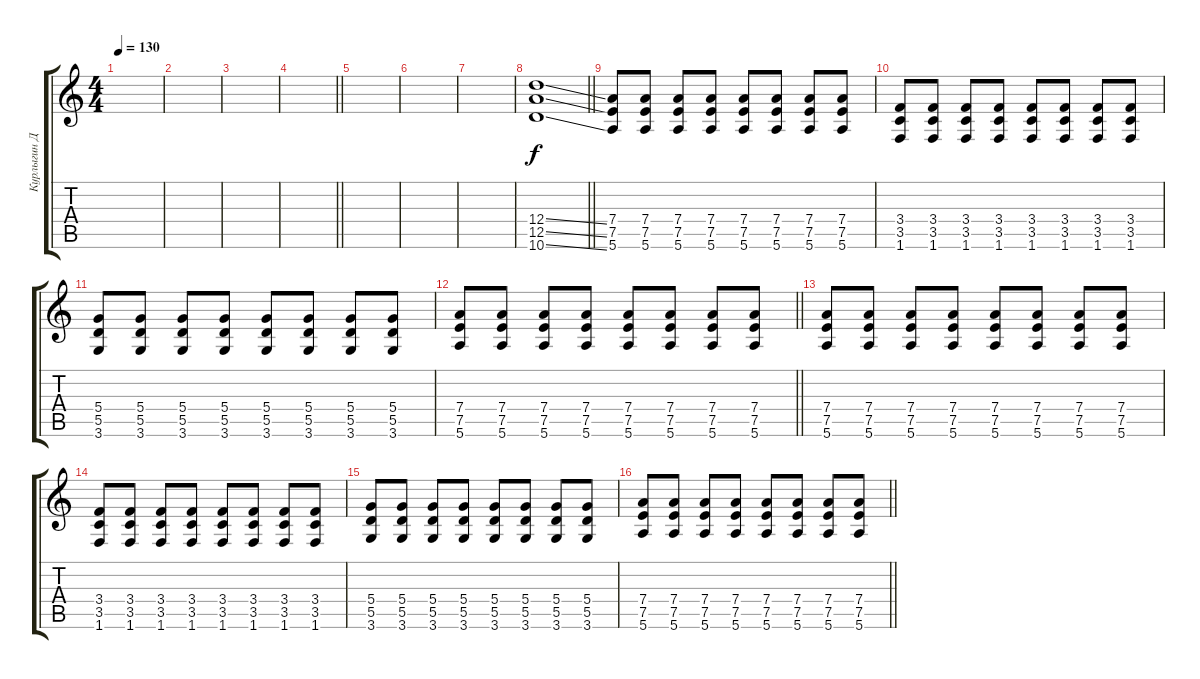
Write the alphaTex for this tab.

\track ("Курлыгин Дмитрий" "Курлыгин Д") {instrument distortionguitar}
\staff {score tabs}
\tuning (E4 B3 G3 D3 A2 E2) {hide}
\ts (4 4)
\tempo 130
\clef g2
\ks c
|
|
|
\barLineRight lightlight
|
|
|
|
\barLineRight lightlight
(12.4{ss} 12.5{ss} 10.6{ss}).1 |
(7.4 7.5 5.6).8 (7.4 7.5 5.6).8 (7.4 7.5 5.6).8 (7.4 7.5 5.6).8 (7.4 7.5 5.6).8 (7.4 7.5 5.6).8 (7.4 7.5 5.6).8 (7.4 7.5 5.6).8 |
(3.4 3.5 1.6).8 (3.4 3.5 1.6).8 (3.4 3.5 1.6).8 (3.4 3.5 1.6).8 (3.4 3.5 1.6).8 (3.4 3.5 1.6).8 (3.4 3.5 1.6).8 (3.4 3.5 1.6).8 |
(5.4 5.5 3.6).8 (5.4 5.5 3.6).8 (5.4 5.5 3.6).8 (5.4 5.5 3.6).8 (5.4 5.5 3.6).8 (5.4 5.5 3.6).8 (5.4 5.5 3.6).8 (5.4 5.5 3.6).8 |
\barLineRight lightlight
(7.4 7.5 5.6).8 (7.4 7.5 5.6).8 (7.4 7.5 5.6).8 (7.4 7.5 5.6).8 (7.4 7.5 5.6).8 (7.4 7.5 5.6).8 (7.4 7.5 5.6).8 (7.4 7.5 5.6).8 |
(7.4 7.5 5.6).8 (7.4 7.5 5.6).8 (7.4 7.5 5.6).8 (7.4 7.5 5.6).8 (7.4 7.5 5.6).8 (7.4 7.5 5.6).8 (7.4 7.5 5.6).8 (7.4 7.5 5.6).8 |
(3.4 3.5 1.6).8 (3.4 3.5 1.6).8 (3.4 3.5 1.6).8 (3.4 3.5 1.6).8 (3.4 3.5 1.6).8 (3.4 3.5 1.6).8 (3.4 3.5 1.6).8 (3.4 3.5 1.6).8 |
(5.4 5.5 3.6).8 (5.4 5.5 3.6).8 (5.4 5.5 3.6).8 (5.4 5.5 3.6).8 (5.4 5.5 3.6).8 (5.4 5.5 3.6).8 (5.4 5.5 3.6).8 (5.4 5.5 3.6).8 |
\barLineRight lightlight
(7.4 7.5 5.6).8 (7.4 7.5 5.6).8 (7.4 7.5 5.6).8 (7.4 7.5 5.6).8 (7.4 7.5 5.6).8 (7.4 7.5 5.6).8 (7.4 7.5 5.6).8 (7.4 7.5 5.6).8
